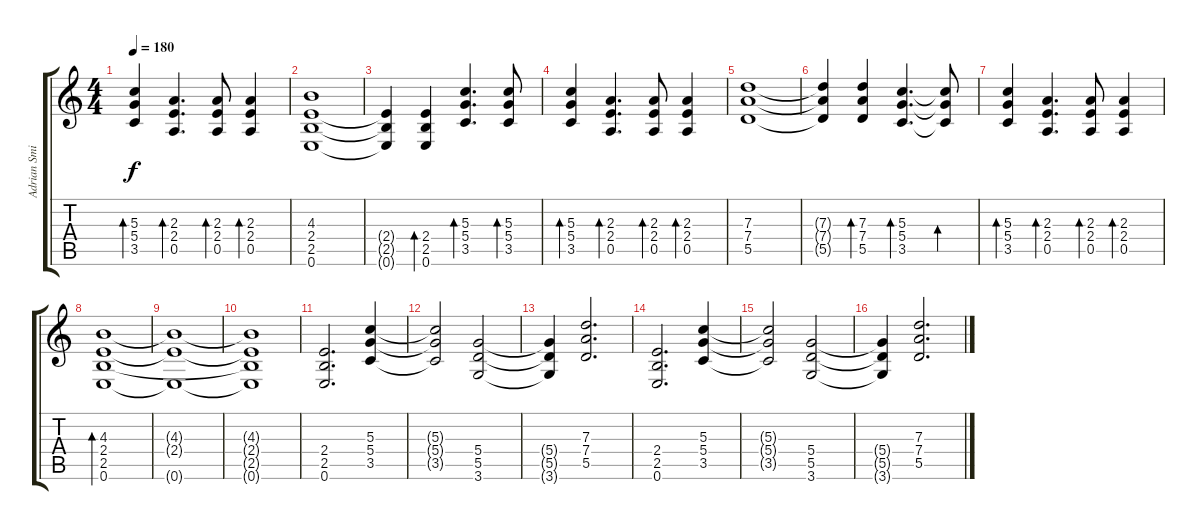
\track ("Adrian Smith" "Adrian Smi") {instrument electricguitarjazz}
\staff {score tabs}
\tuning (E4 B3 G3 D3 A2 E2) {hide}
\ts (4 4)
\tempo 180
\clef g2
\ks c
(5.3 5.4 3.5).4{bd 60 dy f} (2.3 2.4 0.5).4{d bd 60} (2.3 2.4 0.5).8{bd 60} (2.3 2.4 0.5).4{bd 60} |
(4.3 2.4 2.5 0.6).1 |
(2.4{t} 2.5{t} 0.6{t}).4 (2.4 2.5 0.6).4{bd 60} (5.3 5.4 3.5).4{d bd 60} (5.3 5.4 3.5).8{bd 60} |
(5.3 5.4 3.5).4{bd 60} (2.3 2.4 0.5).4{d bd 60} (2.3 2.4 0.5).8{bd 60} (2.3 2.4 0.5).4{bd 60} |
(7.3 7.4 5.5).1 |
(7.3{t} 7.4{t} 5.5{t}).4 (7.3 7.4 5.5).4{bd 60} (5.3 5.4 3.5).4{d bd 60} (5.3{t} 5.4{t} 3.5{t}).8{bd 60} |
(5.3 5.4 3.5).4{bd 60} (2.3 2.4 0.5).4{d bd 60} (2.3 2.4 0.5).8{bd 60} (2.3 2.4 0.5).4{bd 60} |
(4.3 2.4 2.5 0.6).1{bd 60} |
(4.3{t} 2.4{t} 0.6{t}).1 |
(4.3{t} 2.4{t} 2.5{t} 0.6{t}).1 |
(2.4 2.5 0.6).2{d volume 14 instrument distortionguitar} (5.3 5.4 3.5).4 |
(5.3{t} 5.4{t} 3.5{t}).2 (5.4 5.5 3.6).2 |
(5.4{t} 5.5{t} 3.6{t}).4 (7.3 7.4 5.5).2{d} |
(2.4 2.5 0.6).2{d} (5.3 5.4 3.5).4 |
(5.3{t} 5.4{t} 3.5{t}).2 (5.4 5.5 3.6).2 |
(5.4{t} 5.5{t} 3.6{t}).4 (7.3 7.4 5.5).2{d}
